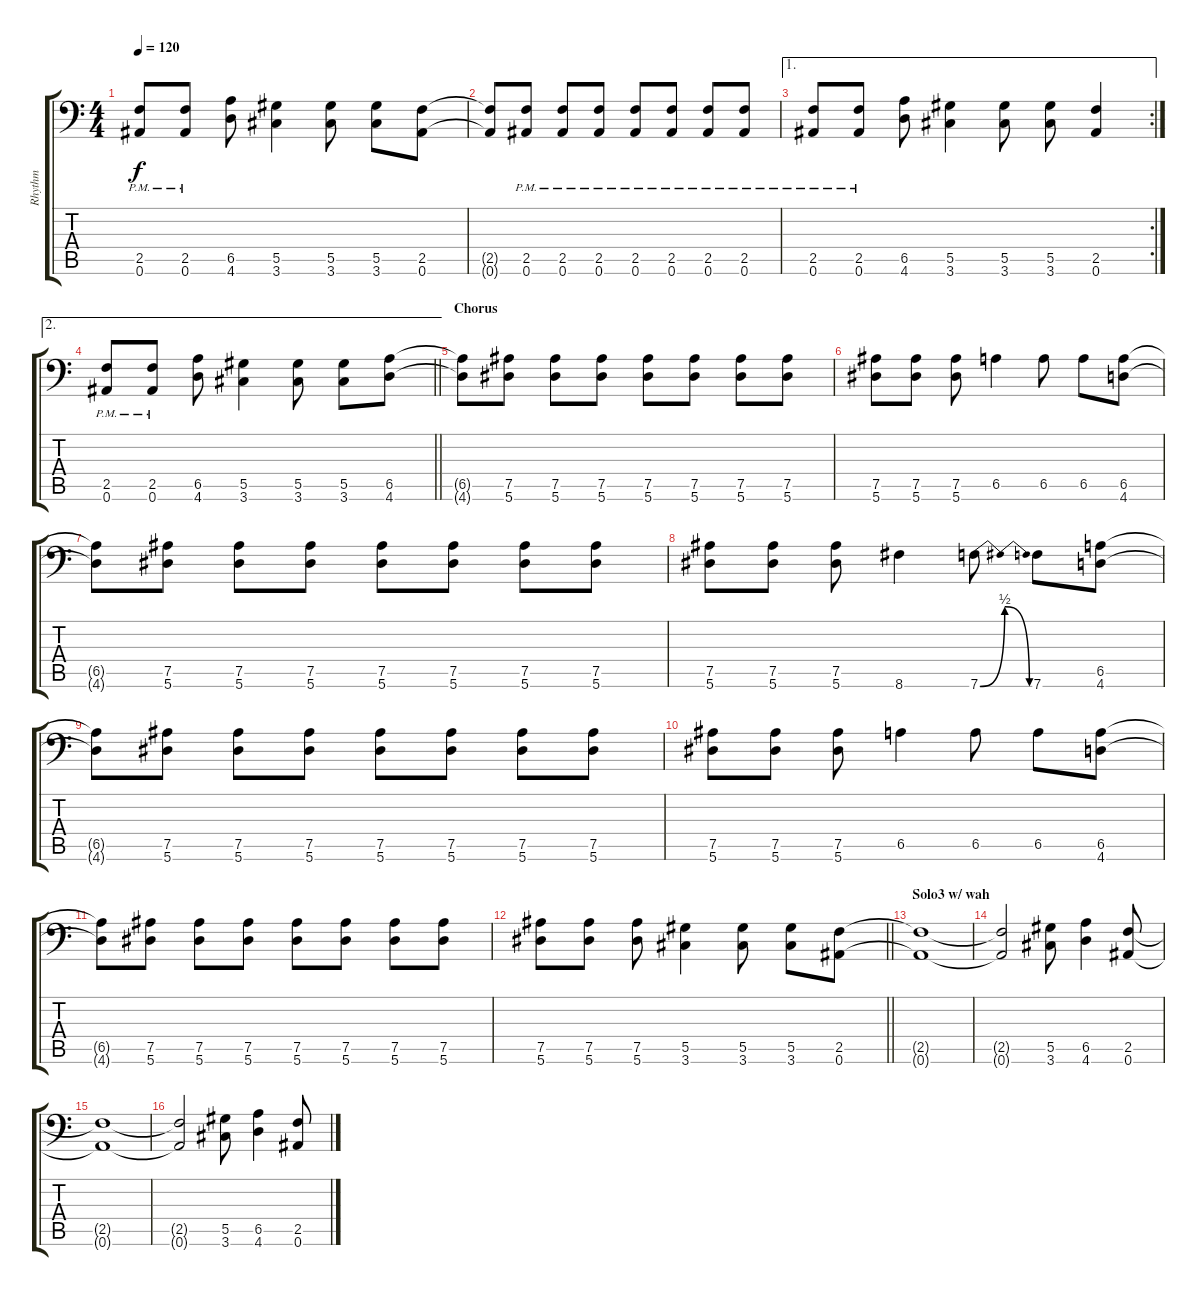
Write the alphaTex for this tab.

\track ("Rhythm" "Rhythm") {instrument distortionguitar}
\staff {score tabs}
\tuning (Bb3 F3 Db3 Ab2 Eb2 Bb1) {hide}
\ts (4 4)
\tempo 120
\clef f4
\ks c
(2.5{pm} 0.6{pm}).8{dy f} (2.5{pm} 0.6).8 (6.5 4.6).8 (5.5 3.6).4 (5.5 3.6).8 (5.5 3.6).8 (2.5 0.6).8 |
(2.5{t} 0.6{t}).8 (2.5{pm} 0.6{pm}).8 (2.5{pm} 0.6{pm}).8 (2.5{pm} 0.6{pm}).8 (2.5{pm} 0.6{pm}).8 (2.5{pm} 0.6{pm}).8 (2.5{pm} 0.6{pm}).8 (2.5{pm} 0.6{pm}).8 |
\ae 1
\rc 2
(2.5{pm} 0.6{pm}).8 (2.5{pm} 0.6).8 (6.5 4.6).8 (5.5 3.6).4 (5.5 3.6).8 (5.5 3.6).8 (2.5 0.6).4 |
\ae 2
\barLineRight lightlight
(2.5{pm} 0.6{pm}).8 (2.5{pm} 0.6).8 (6.5 4.6).8 (5.5 3.6).4 (5.5 3.6).8 (5.5 3.6).8 (6.5 4.6).8 |
\section ("" "Chorus")
(6.5{t} 4.6{t}).8 (7.5 5.6).8 (7.5 5.6).8 (7.5 5.6).8 (7.5 5.6).8 (7.5 5.6).8 (7.5 5.6).8 (7.5 5.6).8 |
(7.5 5.6).8 (7.5 5.6).8 (7.5 5.6).8 6.5.4 6.5.8 6.5.8 (6.5 4.6).8 |
(6.5{t} 4.6{t}).8 (7.5 5.6).8 (7.5 5.6).8 (7.5 5.6).8 (7.5 5.6).8 (7.5 5.6).8 (7.5 5.6).8 (7.5 5.6).8 |
(7.5 5.6).8 (7.5 5.6).8 (7.5 5.6).8 8.6.4 7.6{be (bendrelease 0 0 30 2 30 2 60 0)}.8 7.6.8 (6.5 4.6).8 |
(6.5{t} 4.6{t}).8 (7.5 5.6).8 (7.5 5.6).8 (7.5 5.6).8 (7.5 5.6).8 (7.5 5.6).8 (7.5 5.6).8 (7.5 5.6).8 |
(7.5 5.6).8 (7.5 5.6).8 (7.5 5.6).8 6.5.4 6.5.8 6.5.8 (6.5 4.6).8 |
(6.5{t} 4.6{t}).8 (7.5 5.6).8 (7.5 5.6).8 (7.5 5.6).8 (7.5 5.6).8 (7.5 5.6).8 (7.5 5.6).8 (7.5 5.6).8 |
\barLineRight lightlight
(7.5 5.6).8 (7.5 5.6).8 (7.5 5.6).8 (5.5 3.6).4 (5.5 3.6).8 (5.5 3.6).8 (2.5 0.6).8 |
\section ("" "Solo3 w/ wah")
(2.5{t} 0.6{t}).1 |
(2.5{t} 0.6{t}).2 (5.5 3.6).8 (6.5 4.6).4 (2.5 0.6).8 |
(2.5{t} 0.6{t}).1 |
(2.5{t} 0.6{t}).2 (5.5 3.6).8 (6.5 4.6).4 (2.5 0.6).8
